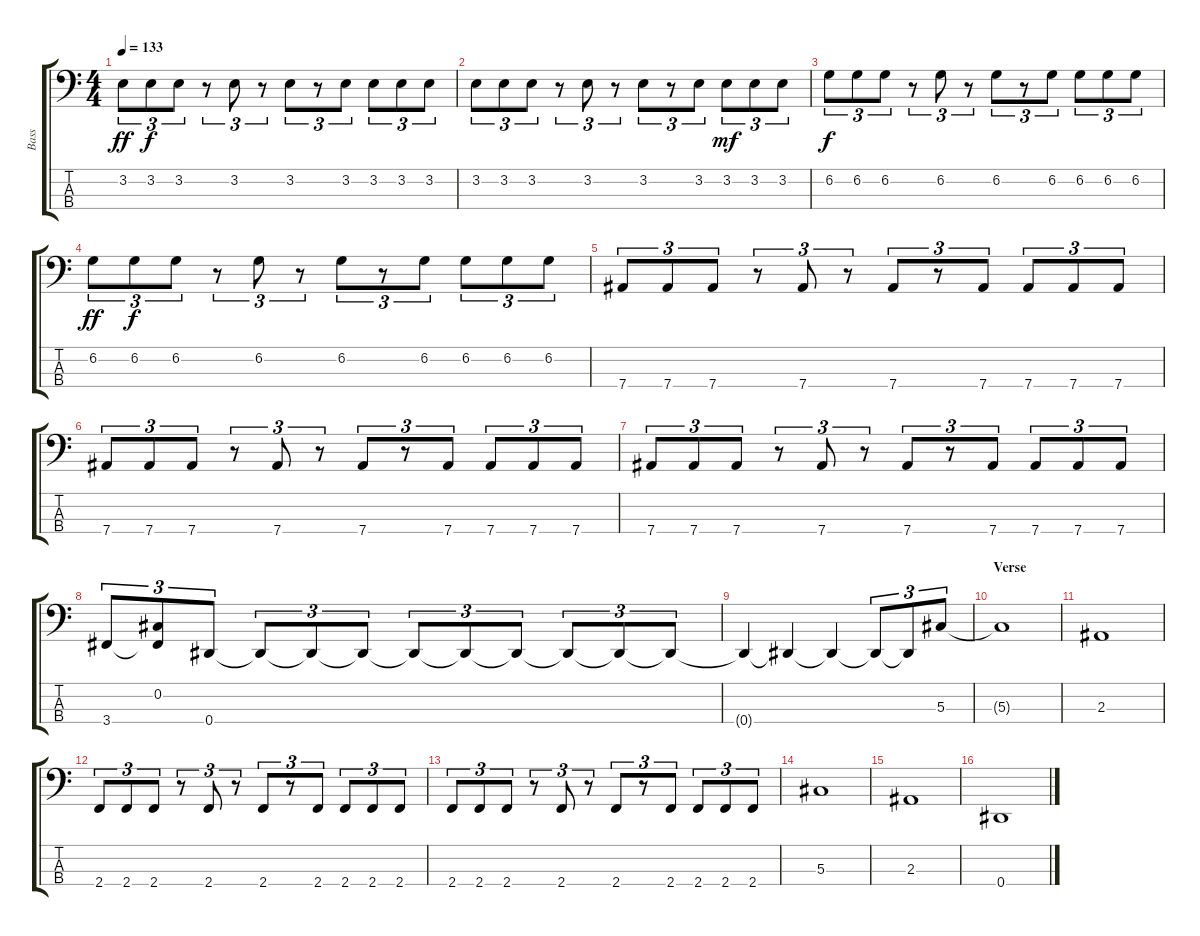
\track ("Bass" "Bass") {instrument electricbasspick}
\staff {score tabs}
\tuning (Gb2 Db2 Ab1 Eb1) {hide}
\ts (4 4)
\tempo 133
\clef f4
\ks c
3.2.8{tu (3 2) dy ff} 3.2.8{tu (3 2) dy f} 3.2.8{tu (3 2)} r.8{tu (3 2)} 3.2.8{tu (3 2)} r.8{tu (3 2)} 3.2.8{tu (3 2)} r.8{tu (3 2)} 3.2.8{tu (3 2)} 3.2.8{tu (3 2)} 3.2.8{tu (3 2)} 3.2.8{tu (3 2)} |
3.2.8{tu (3 2)} 3.2.8{tu (3 2)} 3.2.8{tu (3 2)} r.8{tu (3 2)} 3.2.8{tu (3 2)} r.8{tu (3 2)} 3.2.8{tu (3 2)} r.8{tu (3 2)} 3.2.8{tu (3 2)} 3.2.8{tu (3 2) dy mf} 3.2.8{tu (3 2)} 3.2.8{tu (3 2)} |
6.2.8{tu (3 2) dy f} 6.2.8{tu (3 2)} 6.2.8{tu (3 2)} r.8{tu (3 2)} 6.2.8{tu (3 2)} r.8{tu (3 2)} 6.2.8{tu (3 2)} r.8{tu (3 2)} 6.2.8{tu (3 2)} 6.2.8{tu (3 2)} 6.2.8{tu (3 2)} 6.2.8{tu (3 2)} |
6.2.8{tu (3 2) dy ff} 6.2.8{tu (3 2) dy f} 6.2.8{tu (3 2)} r.8{tu (3 2)} 6.2.8{tu (3 2)} r.8{tu (3 2)} 6.2.8{tu (3 2)} r.8{tu (3 2)} 6.2.8{tu (3 2)} 6.2.8{tu (3 2)} 6.2.8{tu (3 2)} 6.2.8{tu (3 2)} |
7.4.8{tu (3 2)} 7.4.8{tu (3 2)} 7.4.8{tu (3 2)} r.8{tu (3 2)} 7.4.8{tu (3 2)} r.8{tu (3 2)} 7.4.8{tu (3 2)} r.8{tu (3 2)} 7.4.8{tu (3 2)} 7.4.8{tu (3 2)} 7.4.8{tu (3 2)} 7.4.8{tu (3 2)} |
7.4.8{tu (3 2)} 7.4.8{tu (3 2)} 7.4.8{tu (3 2)} r.8{tu (3 2)} 7.4.8{tu (3 2)} r.8{tu (3 2)} 7.4.8{tu (3 2)} r.8{tu (3 2)} 7.4.8{tu (3 2)} 7.4.8{tu (3 2)} 7.4.8{tu (3 2)} 7.4.8{tu (3 2)} |
7.4.8{tu (3 2)} 7.4.8{tu (3 2)} 7.4.8{tu (3 2)} r.8{tu (3 2)} 7.4.8{tu (3 2)} r.8{tu (3 2)} 7.4.8{tu (3 2)} r.8{tu (3 2)} 7.4.8{tu (3 2)} 7.4.8{tu (3 2)} 7.4.8{tu (3 2)} 7.4.8{tu (3 2)} |
3.4.8{tu (3 2)} (0.2 3.4{t}).8{tu (3 2)} 0.4.8{tu (3 2)} 0.4{t}.8{tu (3 2)} 0.4{t}.8{tu (3 2)} 0.4{t}.8{tu (3 2)} 0.4{t}.8{tu (3 2)} 0.4{t}.8{tu (3 2)} 0.4{t}.8{tu (3 2)} 0.4{t}.8{tu (3 2)} 0.4{t}.8{tu (3 2)} 0.4{t}.8{tu (3 2)} |
0.4{t}.4 0.4{t}.4 0.4{t}.4 0.4{t}.8{tu (3 2)} 0.4{t}.8{tu (3 2)} 5.3.8{tu (3 2)} |
\section ("" "Verse")
5.3{t}.1 |
2.3.1 |
2.4.8{tu (3 2)} 2.4.8{tu (3 2)} 2.4.8{tu (3 2)} r.8{tu (3 2)} 2.4.8{tu (3 2)} r.8{tu (3 2)} 2.4.8{tu (3 2)} r.8{tu (3 2)} 2.4.8{tu (3 2)} 2.4.8{tu (3 2)} 2.4.8{tu (3 2)} 2.4.8{tu (3 2)} |
2.4.8{tu (3 2)} 2.4.8{tu (3 2)} 2.4.8{tu (3 2)} r.8{tu (3 2)} 2.4.8{tu (3 2)} r.8{tu (3 2)} 2.4.8{tu (3 2)} r.8{tu (3 2)} 2.4.8{tu (3 2)} 2.4.8{tu (3 2)} 2.4.8{tu (3 2)} 2.4.8{tu (3 2)} |
5.3.1 |
2.3.1 |
0.4.1
